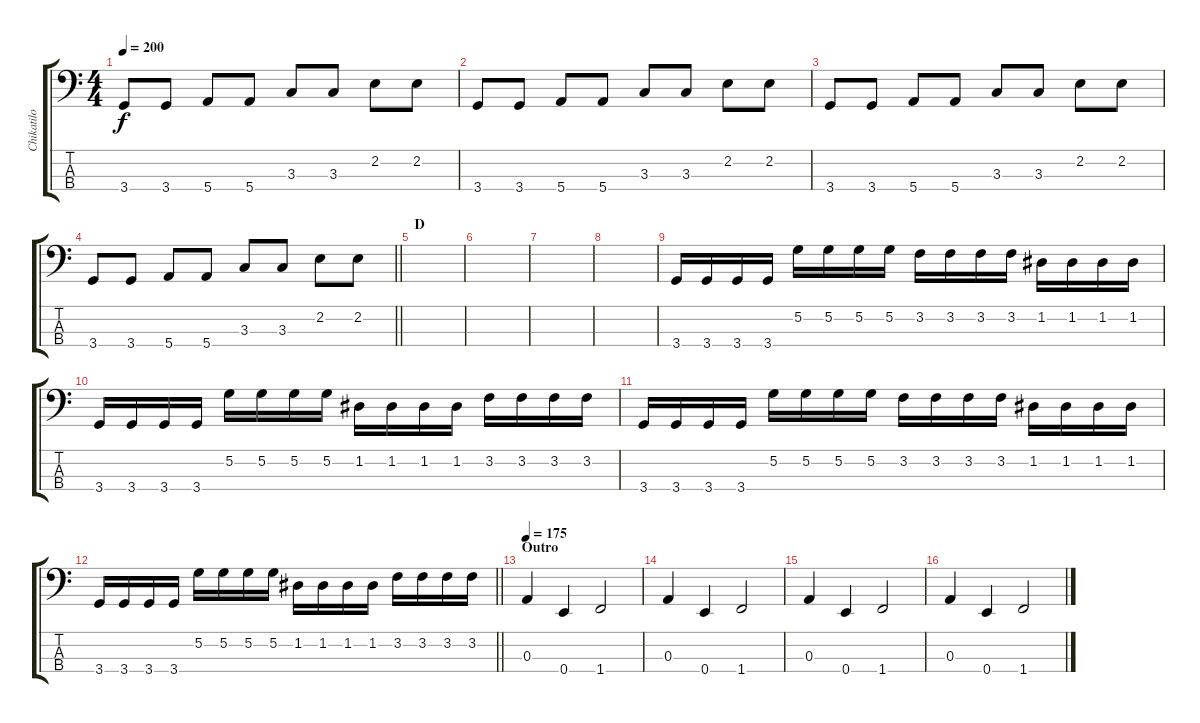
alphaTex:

\track ("Chikatilo" "Chikatilo") {instrument electricbasspick}
\staff {score tabs}
\tuning (G2 D2 A1 E1) {hide}
\ts (4 4)
\tempo 200
\clef f4
\ks c
3.4.8{dy f} 3.4.8 5.4.8 5.4.8 3.3.8 3.3.8 2.2.8 2.2.8 |
3.4.8 3.4.8 5.4.8 5.4.8 3.3.8 3.3.8 2.2.8 2.2.8 |
3.4.8 3.4.8 5.4.8 5.4.8 3.3.8 3.3.8 2.2.8 2.2.8 |
\barLineRight lightlight
3.4.8 3.4.8 5.4.8 5.4.8 3.3.8 3.3.8 2.2.8 2.2.8 |
\section ("" "D")
|
|
|
|
3.4.16 3.4.16 3.4.16 3.4.16 5.2.16 5.2.16 5.2.16 5.2.16 3.2.16 3.2.16 3.2.16 3.2.16 1.2.16 1.2.16 1.2.16 1.2.16 |
3.4.16 3.4.16 3.4.16 3.4.16 5.2.16 5.2.16 5.2.16 5.2.16 1.2.16 1.2.16 1.2.16 1.2.16 3.2.16 3.2.16 3.2.16 3.2.16 |
3.4.16 3.4.16 3.4.16 3.4.16 5.2.16 5.2.16 5.2.16 5.2.16 3.2.16 3.2.16 3.2.16 3.2.16 1.2.16 1.2.16 1.2.16 1.2.16 |
\barLineRight lightlight
3.4.16 3.4.16 3.4.16 3.4.16 5.2.16 5.2.16 5.2.16 5.2.16 1.2.16 1.2.16 1.2.16 1.2.16 3.2.16 3.2.16 3.2.16 3.2.16 |
\section ("" "Outro")
\tempo 175
0.3.4 0.4.4 1.4.2 |
0.3.4 0.4.4 1.4.2 |
0.3.4 0.4.4 1.4.2 |
0.3.4 0.4.4 1.4.2
